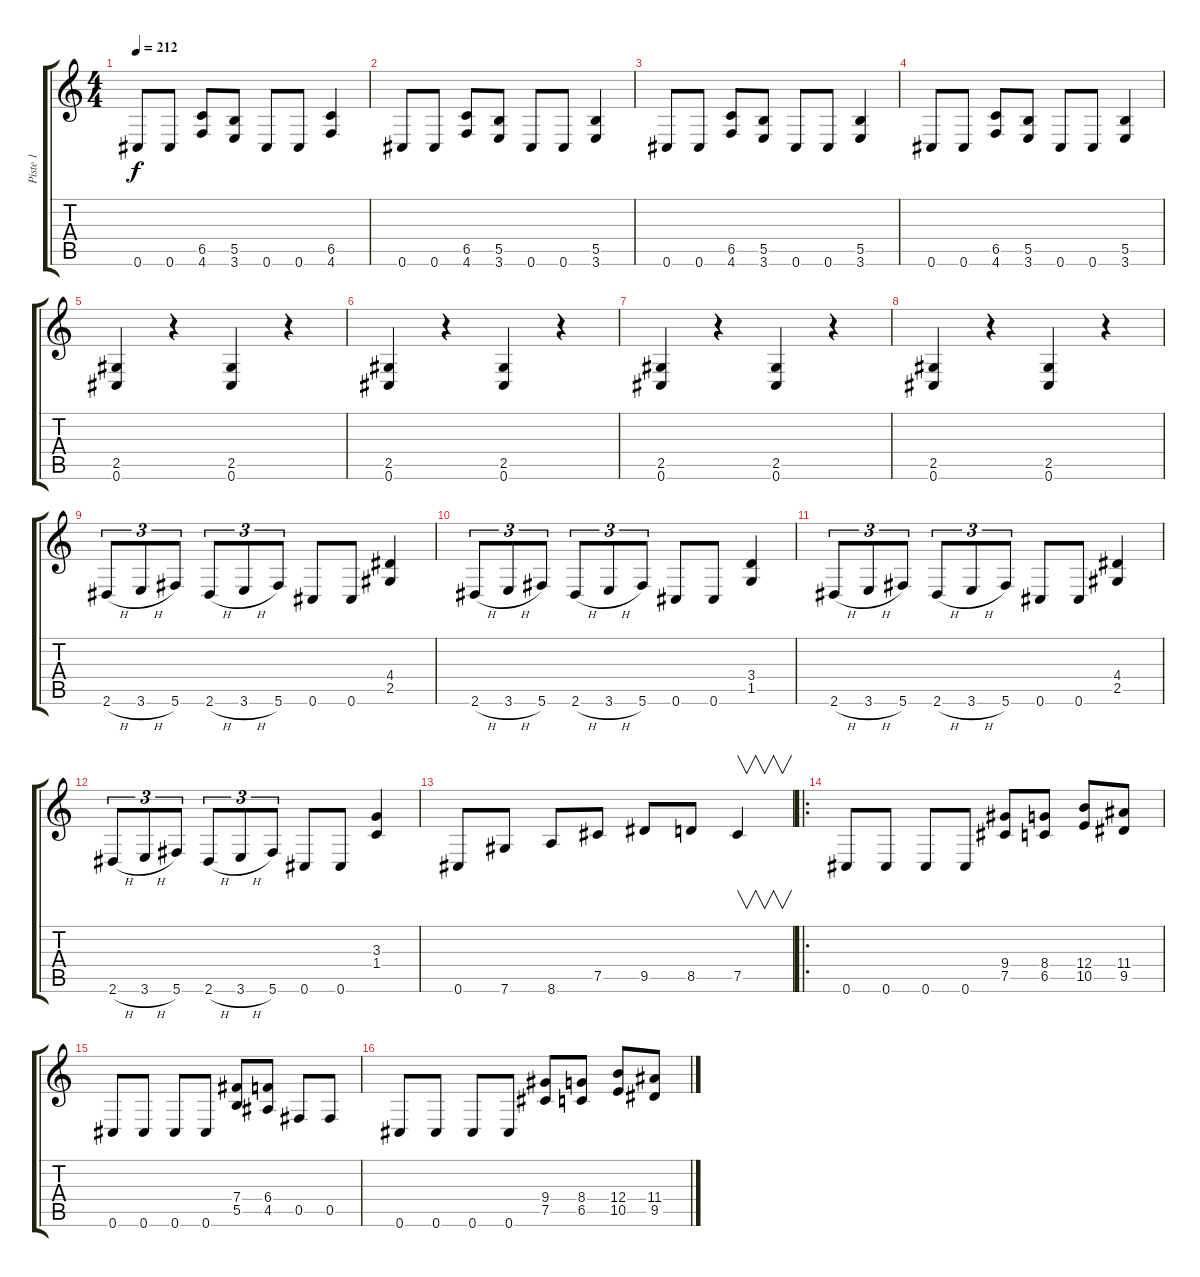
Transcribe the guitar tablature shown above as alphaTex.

\track ("Piste 1" "Piste 1") {instrument distortionguitar}
\staff {score tabs}
\tuning (Db4 Ab3 E3 B2 Gb2 Db2) {hide}
\ts (4 4)
\tempo 212
\clef g2
\ks c
0.6.8{dy f} 0.6.8 (6.5 4.6).8 (5.5 3.6).8 0.6.8 0.6.8 (6.5 4.6).4 |
0.6.8 0.6.8 (6.5 4.6).8 (5.5 3.6).8 0.6.8 0.6.8 (5.5 3.6).4 |
0.6.8 0.6.8 (6.5 4.6).8 (5.5 3.6).8 0.6.8 0.6.8 (5.5 3.6).4 |
0.6.8 0.6.8 (6.5 4.6).8 (5.5 3.6).8 0.6.8 0.6.8 (5.5 3.6).4 |
(2.5 0.6).4 r.4 (2.5 0.6).4 r.4 |
(2.5 0.6).4 r.4 (2.5 0.6).4 r.4 |
(2.5 0.6).4 r.4 (2.5 0.6).4 r.4 |
(2.5 0.6).4 r.4 (2.5 0.6).4 r.4 |
2.6{h}.8{tu (3 2)} 3.6{h}.8{tu (3 2)} 5.6.8{tu (3 2)} 2.6{h}.8{tu (3 2)} 3.6{h}.8{tu (3 2)} 5.6.8{tu (3 2)} 0.6.8 0.6.8 (4.4 2.5).4 |
2.6{h}.8{tu (3 2)} 3.6{h}.8{tu (3 2)} 5.6.8{tu (3 2)} 2.6{h}.8{tu (3 2)} 3.6{h}.8{tu (3 2)} 5.6.8{tu (3 2)} 0.6.8 0.6.8 (3.4 1.5).4 |
2.6{h}.8{tu (3 2)} 3.6{h}.8{tu (3 2)} 5.6.8{tu (3 2)} 2.6{h}.8{tu (3 2)} 3.6{h}.8{tu (3 2)} 5.6.8{tu (3 2)} 0.6.8 0.6.8 (4.4 2.5).4 |
2.6{h}.8{tu (3 2)} 3.6{h}.8{tu (3 2)} 5.6.8{tu (3 2)} 2.6{h}.8{tu (3 2)} 3.6{h}.8{tu (3 2)} 5.6.8{tu (3 2)} 0.6.8 0.6.8 (3.3 1.4).4 |
0.6.8 7.6.8 8.6.8 7.5.8 9.5.8 8.5.8 7.5.4{v} |
\ro
0.6.8 0.6.8 0.6.8 0.6.8 (9.4 7.5).8 (8.4 6.5).8 (12.4 10.5).8 (11.4 9.5).8 |
0.6.8 0.6.8 0.6.8 0.6.8 (7.4 5.5).8 (6.4 4.5).8 0.5.8 0.5.8 |
0.6.8 0.6.8 0.6.8 0.6.8 (9.4 7.5).8 (8.4 6.5).8 (12.4 10.5).8 (11.4 9.5).8
